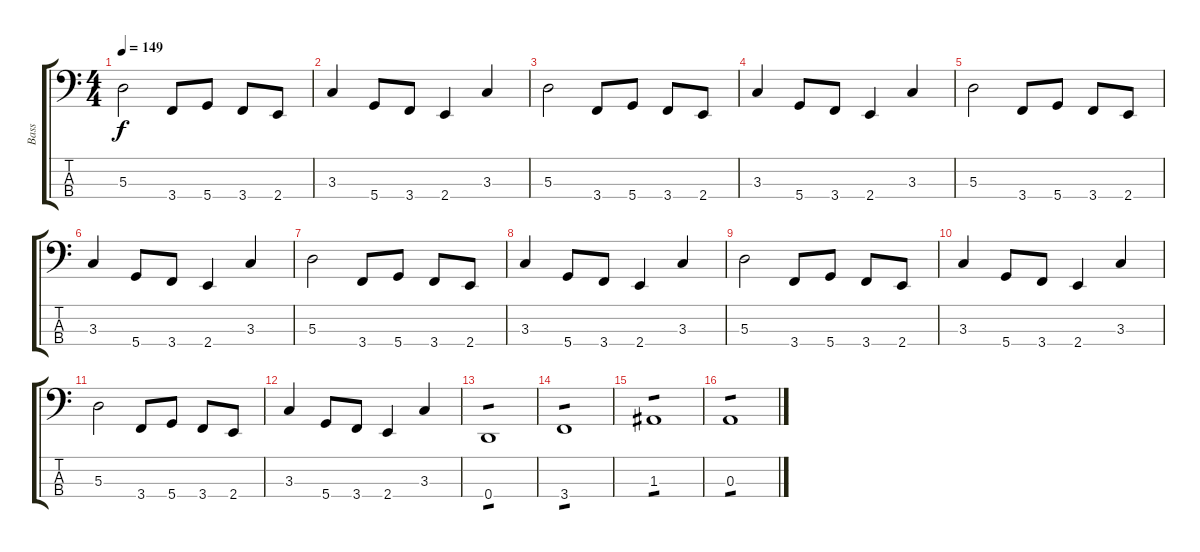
\track ("Bass" "Bass") {instrument electricbasspick}
\staff {score tabs}
\tuning (G2 D2 A1 D1) {hide}
\ts (4 4)
\tempo 149
\clef f4
\ks c
5.3.2{dy f} 3.4.8 5.4.8 3.4.8 2.4.8 |
3.3.4 5.4.8 3.4.8 2.4.4 3.3.4 |
5.3.2 3.4.8 5.4.8 3.4.8 2.4.8 |
3.3.4 5.4.8 3.4.8 2.4.4 3.3.4 |
5.3.2 3.4.8 5.4.8 3.4.8 2.4.8 |
3.3.4 5.4.8 3.4.8 2.4.4 3.3.4 |
5.3.2 3.4.8 5.4.8 3.4.8 2.4.8 |
3.3.4 5.4.8 3.4.8 2.4.4 3.3.4 |
5.3.2 3.4.8 5.4.8 3.4.8 2.4.8 |
3.3.4 5.4.8 3.4.8 2.4.4 3.3.4 |
5.3.2 3.4.8 5.4.8 3.4.8 2.4.8 |
3.3.4 5.4.8 3.4.8 2.4.4 3.3.4 |
0.4.1{tp 1} |
3.4.1{tp 1} |
1.3.1{tp 1} |
0.3.1{tp 1}
